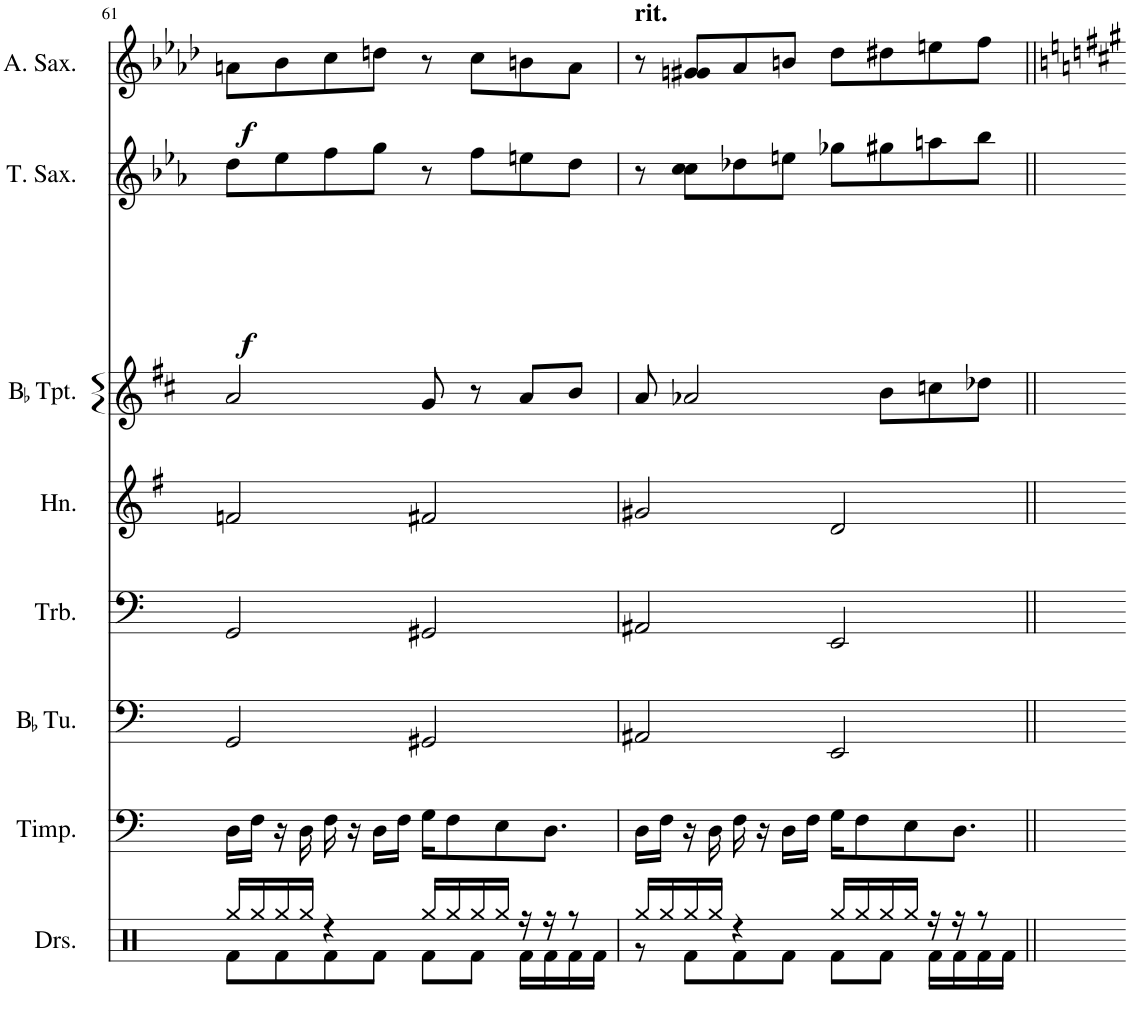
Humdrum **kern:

**kern	**kern	**kern	**kern	**kern	**kern	**kern	**dynam	**kern	**dynam
*part8	*part7	*part6	*part5	*part4	*part3	*part2	*part2	*part1	*part1
*staff8	*staff7	*staff6	*staff5	*staff4	*staff3	*staff2	*staff2	*staff1	*staff1
*I"Drumset	*I"Timpani	*I"BaccidentalFlat Tuba	*I"Trombone	*I"Horn	*I"BaccidentalFlat Trumpet	*I"Tenor Saxophone	*	*I"Alto Saxophone	*
*I'Drs.	*I'Timp.	*I'BaccidentalFlat Tu.	*I'Trb.	*I'Hn.	*I'BaccidentalFlat Tpt.	*I'T. Sax.	*	*I'A. Sax.	*
!!LO:PB:g=z
*clefX	*clefF4	*clefF4	*clefF4	*clefG2	*clefG2	*clefG2	*	*clefG2	*
*	*	*	*	*Trd4c7	*Trd1c2	*Trd8c14	*	*Trd5c9	*
*k[]	*k[]	*k[]	*k[]	*k[f#]	*k[f#c#]	*k[b-e-a-]	*	*k[b-e-a-d-]	*
*M4/4	*M4/4	*M4/4	*M4/4	*M4/4	*M4/4	*M4/4	*	*M4/4	*
=61	=61	=61	=61	=61	=61	=61	=61	=61	=61
*^	*	*	*	*	*	*	*	*	*
!	!	!	!	!	!	!	!	!LO:DY:b	!	!LO:DY:b
16Rgg/LL	8Rf\L	16D\LL	2GG/	2GG/	2fn/	2a/	8dd\L	f	8an\L	f
16Rgg/	.	16F\JJ	.	.	.	.	.	.	.	.
16Rgg/	8Rf\	16r	.	.	.	.	8ee-\	.	8b-\	.
16Rgg/JJ	.	16D\	.	.	.	.	.	.	.	.
4r	8Rf\	16F\	.	.	.	.	8ff\	.	8cc\	.
.	.	16r	.	.	.	.	.	.	.	.
.	8Rf\J	16D\LL	.	.	.	.	8gg\J	.	8ddn\J	.
.	.	16F\JJ	.	.	.	.	.	.	.	.
16Rgg/LL	8Rf\L	16G\KL	2GG#X/	2GG#X/	2f#X/	8g/	8r	.	8r	.
16Rgg/	.	8F\	.	.	.	.	.	.	.	.
16Rgg/	8Rf\J	.	.	.	.	8r	8ff\L	.	8cc\L	.
16Rgg/JJ	.	8E\	.	.	.	.	.	.	.	.
16r	16Rf\LL	.	.	.	.	8a/L	8een\	.	8bn\	.
16r	16Rf\	8.D\J	.	.	.	.	.	.	.	.
8r	16Rf\	.	.	.	.	8b/J	8dd\J	.	8a\J	.
.	16Rf\JJ	.	.	.	.	.	.	.	.	.
=62	=62	=62	=62	=62	=62	=62	=62	=62	=62	=62
!	!	!	!	!	!	!	!	!	!LO:TX:a:B:t=rit.	!
16Rgg/LL	8r	16D\LL	2AA#X/	2AA#X/	2g#X/	8a/	8r	.	8r	.
16Rgg/	.	16F\JJ	.	.	.	.	.	.	.	.
16Rgg/	8Rf\L	16r	.	.	.	2a-X/	8cc\ 8cc\L	.	8gn/ 8g#X/L	.
16Rgg/JJ	.	16D\	.	.	.	.	.	.	.	.
4r	8Rf\	16F\	.	.	.	.	8dd-X\	.	8a-/	.
.	.	16r	.	.	.	.	.	.	.	.
.	8Rf\J	16D\LL	.	.	.	.	8een\J	.	8bn/J	.
.	.	16F\JJ	.	.	.	.	.	.	.	.
16Rgg/LL	8Rf\L	16G\KL	2EE/	2EE/	2d/	.	8gg-X\L	.	8dd-\L	.
16Rgg/	.	8F\	.	.	.	.	.	.	.	.
16Rgg/	8Rf\J	.	.	.	.	8b\L	8gg#X\	.	8dd#X\	.
16Rgg/JJ	.	8E\	.	.	.	.	.	.	.	.
16r	16Rf\LL	.	.	.	.	8ccn\	8aan\	.	8een\	.
16r	16Rf\	8.D\J	.	.	.	.	.	.	.	.
8r	16Rf\	.	.	.	.	8dd-X\J	8bb-\J	.	8ff\J	.
.	16Rf\JJ	.	.	.	.	.	.	.	.	.
*v	*v	*	*	*	*	*	*	*	*	*
=||	=||	=||	=||	=||	=||	=||	=||	=||	=||
*-	*-	*-	*-	*-	*-	*-	*-	*-	*-
